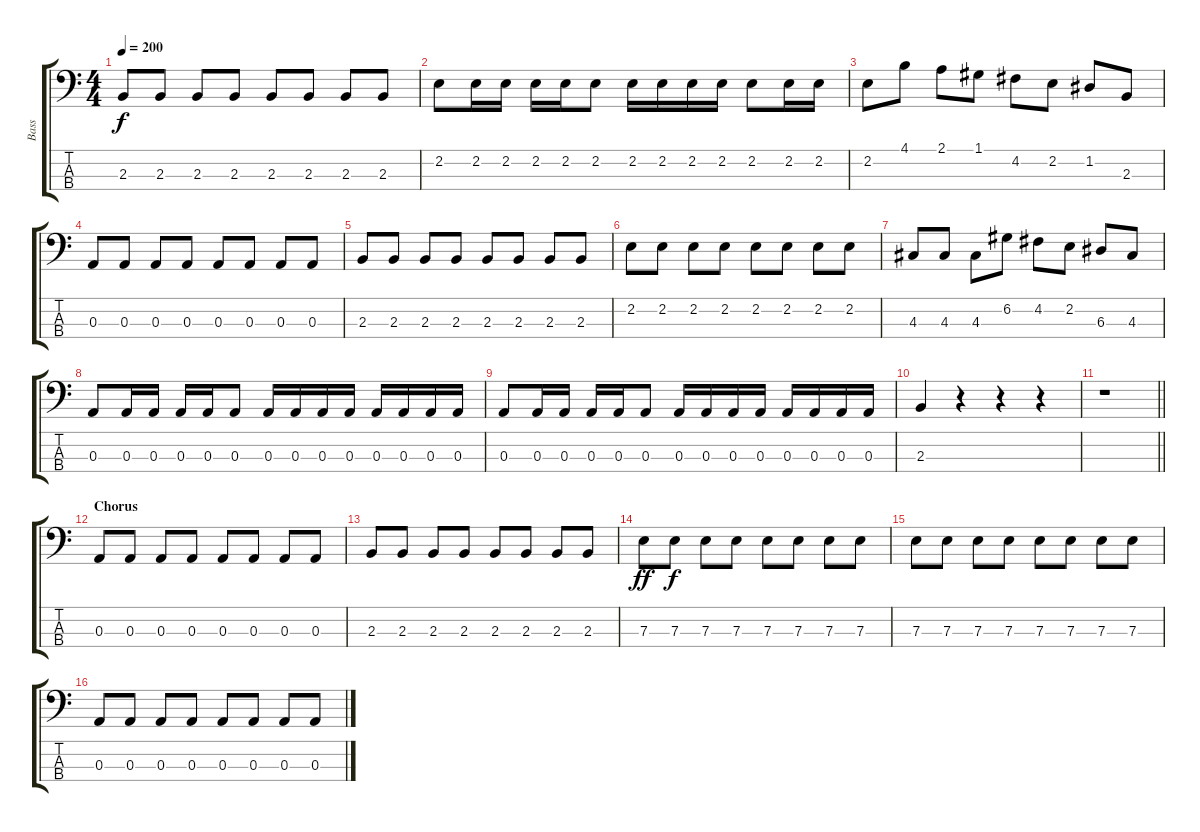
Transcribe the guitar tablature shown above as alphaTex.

\track ("Bass" "Bass") {instrument electricbassfinger}
\staff {score tabs}
\tuning (G2 D2 A1 E1) {hide}
\ts (4 4)
\tempo 200
\clef f4
\ks c
2.3.8{dy f} 2.3.8 2.3.8 2.3.8 2.3.8 2.3.8 2.3.8 2.3.8 |
2.2.8 2.2.16 2.2.16 2.2.16 2.2.16 2.2.8 2.2.16 2.2.16 2.2.16 2.2.16 2.2.8 2.2.16 2.2.16 |
2.2.8 4.1.8 2.1.8 1.1.8 4.2.8 2.2.8 1.2.8 2.3.8 |
0.3.8 0.3.8 0.3.8 0.3.8 0.3.8 0.3.8 0.3.8 0.3.8 |
2.3.8 2.3.8 2.3.8 2.3.8 2.3.8 2.3.8 2.3.8 2.3.8 |
2.2.8 2.2.8 2.2.8 2.2.8 2.2.8 2.2.8 2.2.8 2.2.8 |
4.3.8 4.3.8 4.3.8 6.2.8 4.2.8 2.2.8 6.3.8 4.3.8 |
0.3.8 0.3.16 0.3.16 0.3.16 0.3.16 0.3.8 0.3.16 0.3.16 0.3.16 0.3.16 0.3.16 0.3.16 0.3.16 0.3.16 |
0.3.8 0.3.16 0.3.16 0.3.16 0.3.16 0.3.8 0.3.16 0.3.16 0.3.16 0.3.16 0.3.16 0.3.16 0.3.16 0.3.16 |
2.3.4 r.4 r.4 r.4 |
\barLineRight lightlight
r.1 |
\section ("" "Chorus")
0.3.8 0.3.8 0.3.8 0.3.8 0.3.8 0.3.8 0.3.8 0.3.8 |
2.3.8 2.3.8 2.3.8 2.3.8 2.3.8 2.3.8 2.3.8 2.3.8 |
7.3.8{dy ff} 7.3.8{dy f} 7.3.8 7.3.8 7.3.8 7.3.8 7.3.8 7.3.8 |
7.3.8 7.3.8 7.3.8 7.3.8 7.3.8 7.3.8 7.3.8 7.3.8 |
0.3.8 0.3.8 0.3.8 0.3.8 0.3.8 0.3.8 0.3.8 0.3.8
